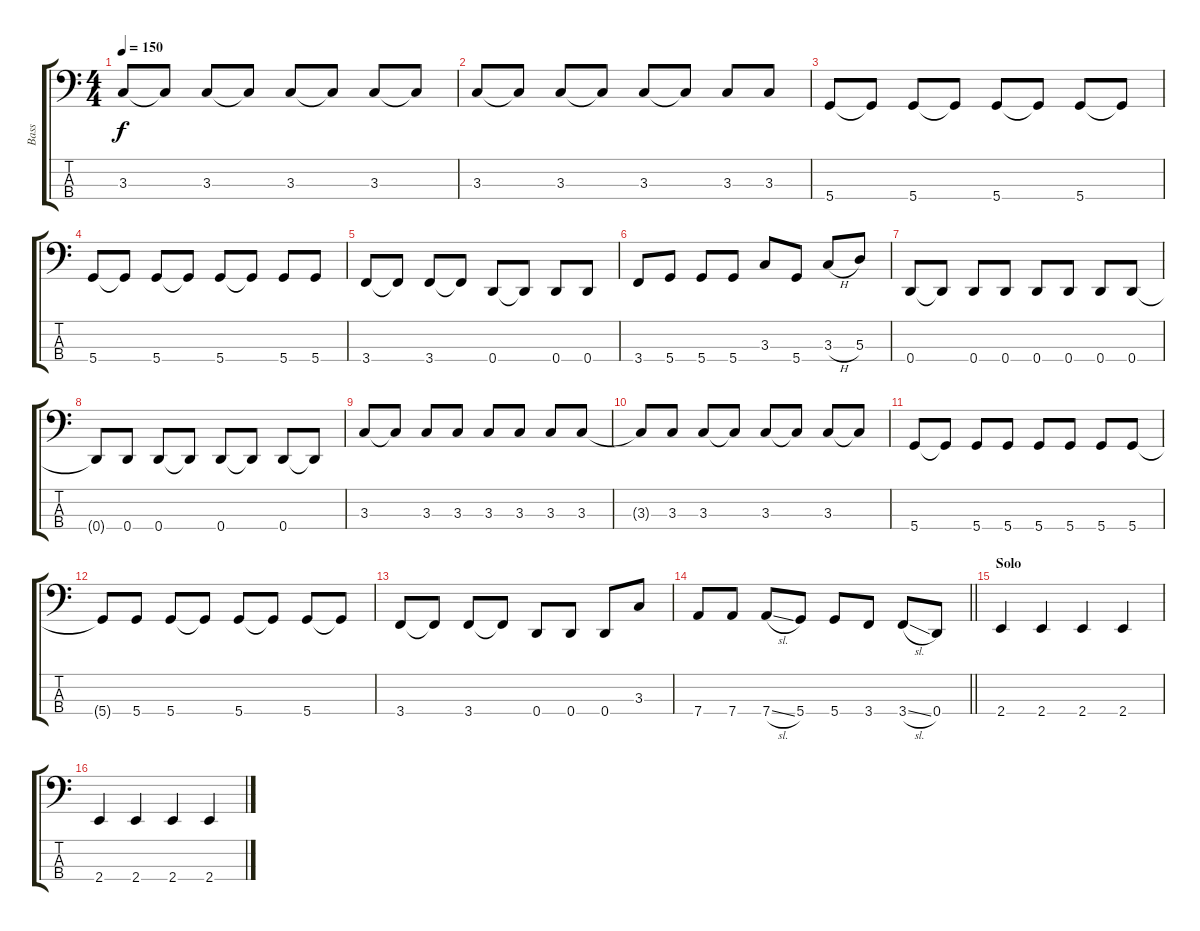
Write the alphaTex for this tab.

\track ("Bass" "Bass") {instrument electricbassfinger}
\staff {score tabs}
\tuning (G2 D2 A1 D1) {hide}
\ts (4 4)
\tempo 150
\clef f4
\ks c
3.3.8{dy f} 3.3{t}.8 3.3.8 3.3{t}.8 3.3.8 3.3{t}.8 3.3.8 3.3{t}.8 |
3.3.8 3.3{t}.8 3.3.8 3.3{t}.8 3.3.8 3.3{t}.8 3.3.8 3.3.8 |
5.4.8 5.4{t}.8 5.4.8 5.4{t}.8 5.4.8 5.4{t}.8 5.4.8 5.4{t}.8 |
5.4.8 5.4{t}.8 5.4.8 5.4{t}.8 5.4.8 5.4{t}.8 5.4.8 5.4.8 |
3.4.8 3.4{t}.8 3.4.8 3.4{t}.8 0.4.8 0.4{t}.8 0.4.8 0.4.8 |
3.4.8 5.4.8 5.4.8 5.4.8 3.3.8 5.4.8 3.3{h}.8 5.3.8 |
0.4.8 0.4{t}.8 0.4.8 0.4.8 0.4.8 0.4.8 0.4.8 0.4.8 |
0.4{t}.8 0.4.8 0.4.8 0.4{t}.8 0.4.8 0.4{t}.8 0.4.8 0.4{t}.8 |
3.3.8 3.3{t}.8 3.3.8 3.3.8 3.3.8 3.3.8 3.3.8 3.3.8 |
3.3{t}.8 3.3.8 3.3.8 3.3{t}.8 3.3.8 3.3{t}.8 3.3.8 3.3{t}.8 |
5.4.8 5.4{t}.8 5.4.8 5.4.8 5.4.8 5.4.8 5.4.8 5.4.8 |
5.4{t}.8 5.4.8 5.4.8 5.4{t}.8 5.4.8 5.4{t}.8 5.4.8 5.4{t}.8 |
3.4.8 3.4{t}.8 3.4.8 3.4{t}.8 0.4.8 0.4.8 0.4.8 3.3.8 |
\barLineRight lightlight
7.4.8 7.4.8 7.4{sl}.8 5.4.8 5.4.8 3.4.8 3.4{sl}.8 0.4.8 |
\section ("" "Solo")
2.4.4 2.4.4 2.4.4 2.4.4 |
2.4.4 2.4.4 2.4.4 2.4.4
